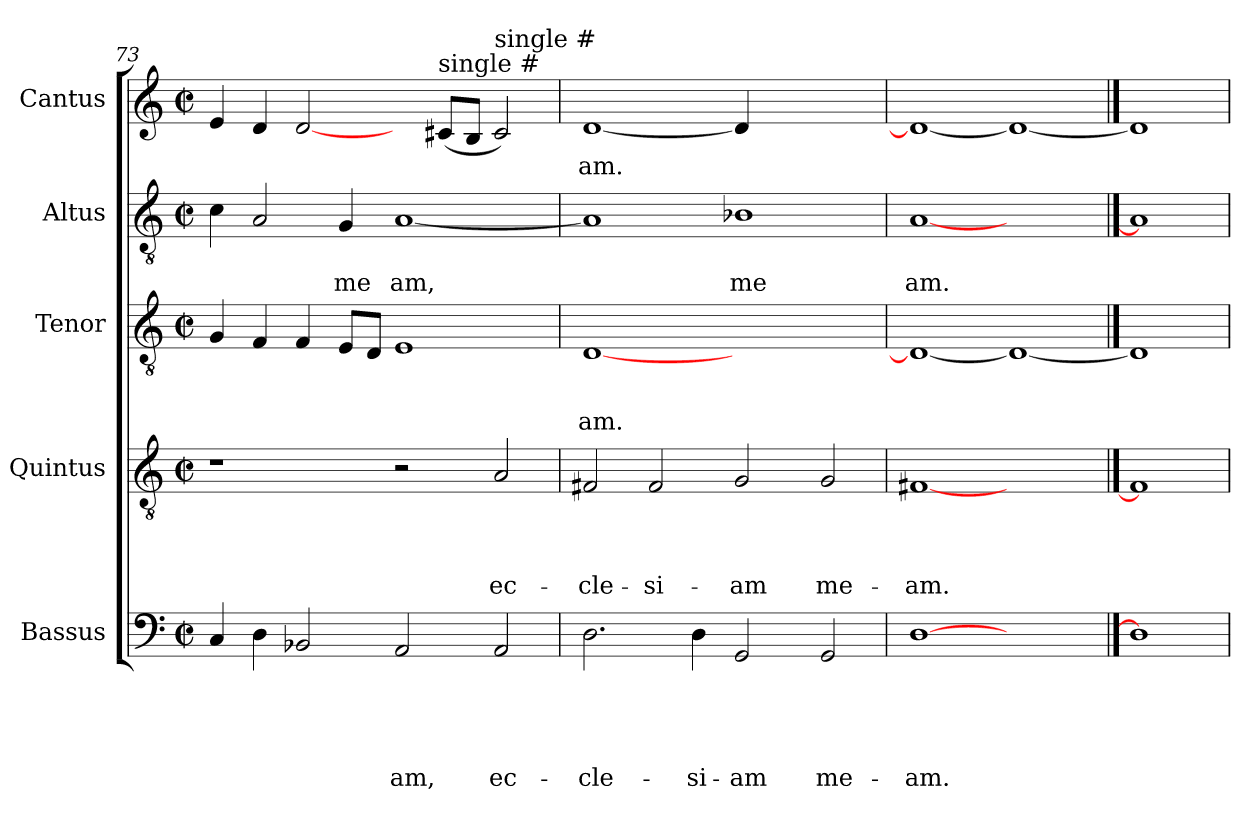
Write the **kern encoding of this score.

**kern	**text	**text	**text	**text	**text	**kern	**text	**text	**text	**text	**kern	**text	**text	**text	**kern	**text	**text	**kern	**text
*part5	*part5	*part5	*part5	*part5	*part5	*part4	*part4	*part4	*part4	*part4	*part3	*part3	*part3	*part3	*part2	*part2	*part2	*part1	*part1
*staff5	*staff5	*staff5	*staff5	*staff5	*staff5	*staff4	*staff4	*staff4	*staff4	*staff4	*staff3	*staff3	*staff3	*staff3	*staff2	*staff2	*staff2	*staff1	*staff1
*I"Bassus	*	*	*	*	*	*I"Quintus	*	*	*	*	*I"Tenor	*	*	*	*I"Altus	*	*	*I"Cantus	*
*clefF4	*	*	*	*	*	*clefGv2	*	*	*	*	*clefGv2	*	*	*	*clefGv2	*	*	*clefG2	*
*k[]	*	*	*	*	*	*k[]	*	*	*	*	*k[]	*	*	*	*k[]	*	*	*k[]	*
*C:	*	*	*	*	*	*C:	*	*	*	*	*C:	*	*	*	*C:	*	*	*C:	*
*M2/2	*	*	*	*	*	*M2/2	*	*	*	*	*M2/2	*	*	*	*M2/2	*	*	*M2/2	*
*met(c|)	*	*	*	*	*	*met(c|)	*	*	*	*	*met(c|)	*	*	*	*met(c|)	*	*	*met(c|)	*
=73	=73	=73	=73	=73	=73	=73	=73	=73	=73	=73	=73	=73	=73	=73	=73	=73	=73	=73	=73
4C/	.	.	.	.	.	1r	.	.	.	.	4G/	.	.	.	4c\	.	.	4e/	.
4D\	.	.	.	.	.	.	.	.	.	.	4F/	.	.	.	2A/	.	.	4d/	.
2BB-X/	.	.	.	.	.	.	.	.	.	.	4F/	.	.	.	.	.	.	[2d/	.
!	!	!	!	!	!	!	!	!	!	!	!	!	!	!	!	!	!LO:LY:b	!	!
.	.	.	.	.	.	.	.	.	.	.	8E/L	.	.	.	4G/	.	me	.	.
.	.	.	.	.	.	.	.	.	.	.	8D/J	.	.	.	.	.	.	.	.
!	!	!	!	!	!LO:LY:b	!	!	!	!	!	!	!	!	!	!	!	!LO:LY:b	!	!
2AA/	.	.	.	.	-am,	2r	.	.	.	.	1E	.	.	.	[<1A	.	am,	4ryy	.
!	!	!	!	!	!	!	!	!	!	!	!	!	!	!	!	!	!	!LO:TX:a:t=single #	!
.	.	.	.	.	.	.	.	.	.	.	.	.	.	.	.	.	.	(<8c#/L	.
.	.	.	.	.	.	.	.	.	.	.	.	.	.	.	.	.	.	8B/J	.
!	!	!	!	!	!	!	!	!	!	!	!	!	!	!	!	!	!	!LO:TX:a:t=single #	!
!	!	!	!	!	!LO:LY:b	!	!	!	!	!LO:LY:b	!	!	!	!	!	!	!	!	!
2AA/	.	.	.	.	ec-	2A/	.	.	.	ec-	.	.	.	.	.	.	.	2c#/)	.
=74	=74	=74	=74	=74	=74	=74	=74	=74	=74	=74	=74	=74	=74	=74	=74	=74	=74	=74	=74
!	!	!	!	!	!LO:LY:b	!	!	!	!	!LO:LY:b	!	!	!	!LO:LY:b	!	!	!	!	!LO:LY:b
2.D\	.	.	.	.	-cle-	2F#X/	.	.	.	-cle-	[<1D	.	.	-am.	1A]	.	.	[<1d	am.
!	!	!	!	!	!	!	!	!	!	!LO:LY:b	!	!	!	!	!	!	!	!	!
.	.	.	.	.	.	2F#/	.	.	.	-si-	.	.	.	.	.	.	.	.	.
!	!	!	!	!	!LO:LY:b	!	!	!	!	!	!	!	!	!	!	!	!	!	!
4D\	.	.	.	.	-si-	.	.	.	.	.	.	.	.	.	.	.	.	.	.
!	!	!	!	!	!LO:LY:b	!	!	!	!	!LO:LY:b	!	!	!	!	!	!	!LO:LY:b	!	!
2GG/	.	.	.	.	-am	2G/	.	.	.	-am	1ryy	.	.	.	1B-X	.	me	4d/]	.
.	.	.	.	.	.	.	.	.	.	.	.	.	.	.	.	.	.	2.ryy	.
!	!	!	!	!	!LO:LY:b	!	!	!	!	!LO:LY:b	!	!	!	!	!	!	!	!	!
2GG/	.	.	.	.	me-	2G/	.	.	.	me-	.	.	.	.	.	.	.	.	.
=75	=75	=75	=75	=75	=75	=75	=75	=75	=75	=75	=75	=75	=75	=75	=75	=75	=75	=75	=75
!	!	!	!	!	!LO:LY:b	!	!	!	!	!LO:LY:b	!	!	!	!	!	!	!LO:LY:b	!	!
[1D	.	.	.	.	-am.	[1F#X	.	.	.	-am.	1D_	.	.	.	[1A	.	am.	1d_	.
1ryy	.	.	.	.	.	1ryy	.	.	.	.	1D_	.	.	.	1ryy	.	.	1d_	.
==76	==76	==76	==76	==76	==76	==76	==76	==76	==76	==76	==76	==76	==76	==76	==76	==76	==76	==76	==76
1D]	.	.	.	.	.	1F#]	.	.	.	.	1D]	.	.	.	1A]	.	.	1d]	.
=	=	=	=	=	=	=	=	=	=	=	=	=	=	=	=	=	=	=	=
*-	*-	*-	*-	*-	*-	*-	*-	*-	*-	*-	*-	*-	*-	*-	*-	*-	*-	*-	*-
